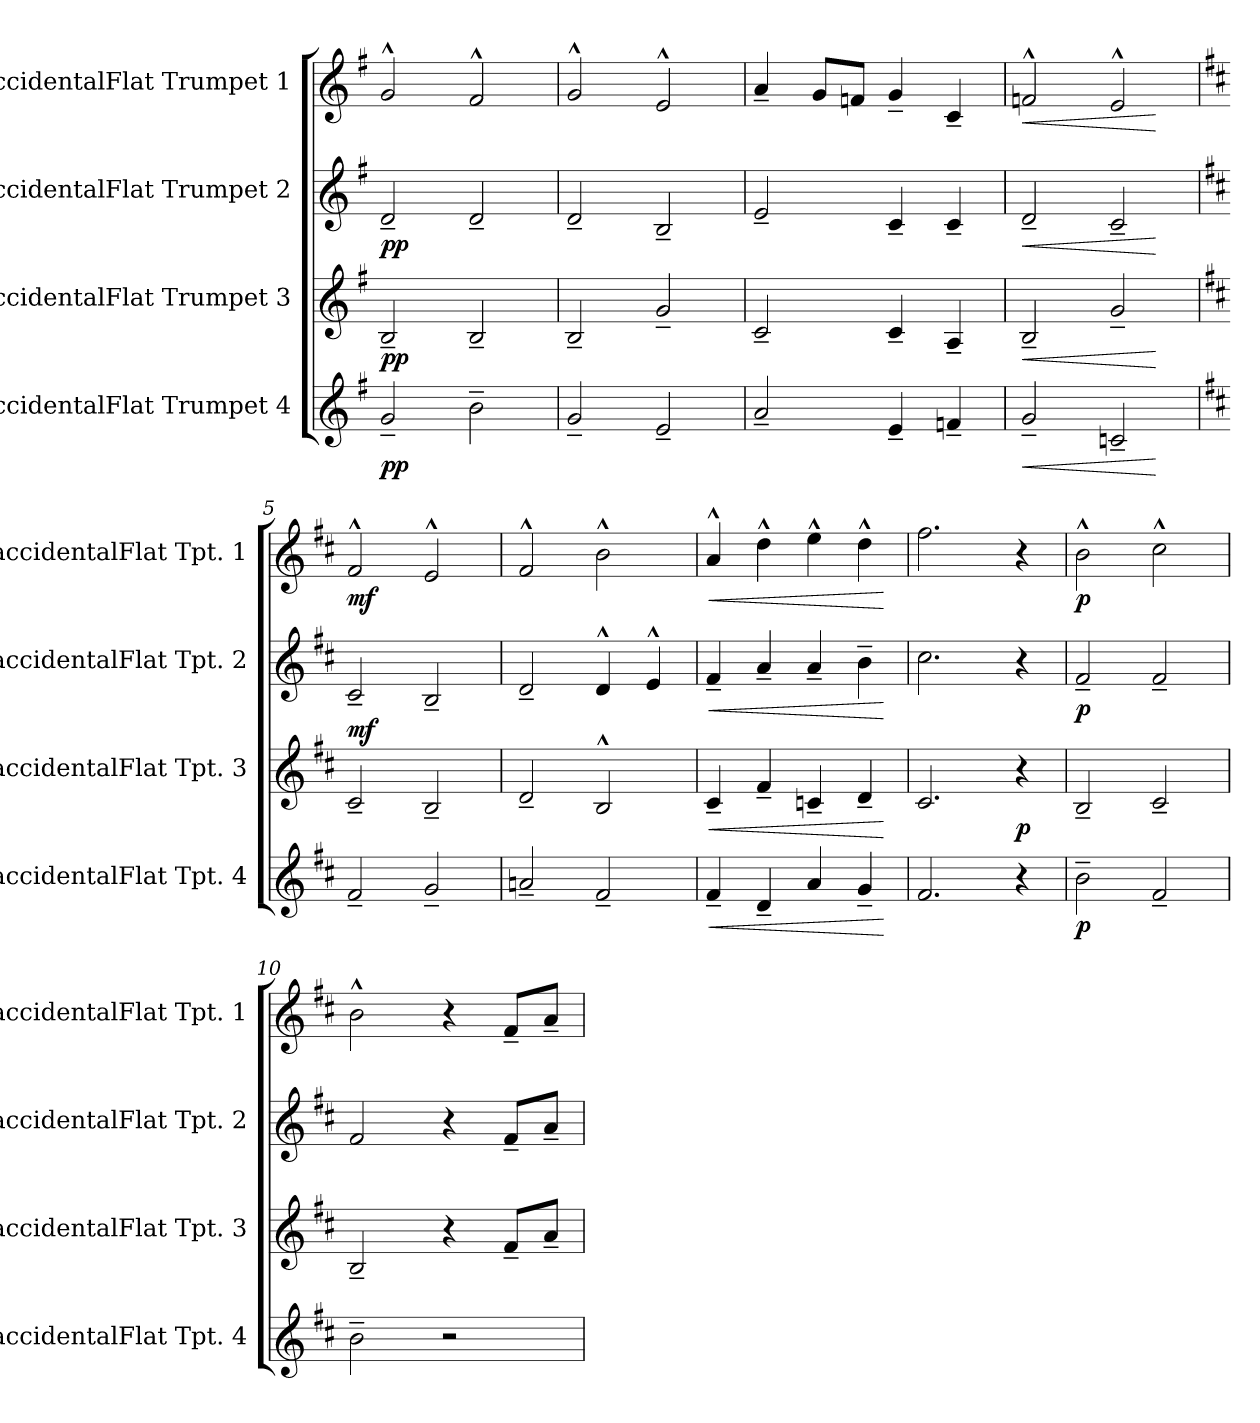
**kern	**dynam	**kern	**dynam	**kern	**dynam	**kern	**dynam
*part4	*part4	*part3	*part3	*part2	*part2	*part1	*part1
*staff4	*staff4	*staff3	*staff3	*staff2	*staff2	*staff1	*staff1
*I"BaccidentalFlat Trumpet 4	*	*I"BaccidentalFlat Trumpet 3	*	*I"BaccidentalFlat Trumpet 2	*	*I"BaccidentalFlat Trumpet 1	*
*I'BaccidentalFlat Tpt. 4	*	*I'BaccidentalFlat Tpt. 3	*	*I'BaccidentalFlat Tpt. 2	*	*I'BaccidentalFlat Tpt. 1	*
*clefG2	*	*clefG2	*	*clefG2	*	*clefG2	*
*ITrd1c2	*	*ITrd1c2	*	*ITrd1c2	*	*ITrd1c2	*
*k[b-]	*	*k[b-]	*	*k[b-]	*	*k[b-]	*
=1	=1	=1	=1	=1	=1	=1	=1
!	!LO:DY:b	!	!LO:DY:b	!	!LO:DY:b	!	!LO:DY:b
2f~/	pp	2A~/	pp	2c~/	pp	2f^^/	other-dynamics
2a~\	.	2A~/	.	2c~/	.	2e^^/	.
=2	=2	=2	=2	=2	=2	=2	=2
2f~/	.	2A~/	.	2c~/	.	2f^^/	.
2d~/	.	2f~/	.	2A~/	.	2d^^/	.
=3	=3	=3	=3	=3	=3	=3	=3
2g~/	.	2B-~/	.	2d~/	.	4g~/	.
.	.	.	.	.	.	8f/L	.
.	.	.	.	.	.	8e-X/J	.
4d~/	.	4B-~/	.	4B-~/	.	4f~/	.
4e-X~/	.	4G~/	.	4B-~/	.	4B-~/	.
=4	=4	=4	=4	=4	=4	=4	=4
!	!LO:HP:b	!	!LO:HP:b	!	!LO:HP:b	!	!LO:HP:b
2f~/	<	2A~/	<	2c~/	<	2e-X^^/	<
2B-X~/	.	2f~/	.	2B-~/	.	2d^^/	.
.	[	.	[	.	[	.	[
=5	=5	=5	=5	=5	=5	=5	=5
*k[]	*	*k[]	*	*k[]	*	*k[]	*
!	!LO:DY:a	!	!	!	!	!	!
!	!LO:DY:n=1:b	!	!LO:DY:a	!	!	!	!LO:DY:b
2e~/	mf mf	2B~/	mf	2B~/	.	2e^^/	mf
2f~/	.	2A~/	.	2A~/	.	2d^^/	.
=6	=6	=6	=6	=6	=6	=6	=6
2gn~/	.	2c~/	.	2c~/	.	2e^^/	.
2e~/	.	2A^^/	.	4c^^/	.	2a^^\	.
.	.	.	.	4d^^/	.	.	.
=7	=7	=7	=7	=7	=7	=7	=7
!	!LO:HP:b	!	!LO:HP:b	!	!LO:HP:b	!	!LO:HP:b
4e~/	<	4B~/	<	4e~/	<	4g^^/	<
4c~/	.	4e~/	.	4g~/	.	4cc^^\	.
4g/	.	4B-X~/	.	4g~/	.	4dd^^\	.
4f~/	.	4c~/	.	4a~\	.	4cc^^\	.
.	[	.	[	.	[	.	[
=8	=8	=8	=8	=8	=8	=8	=8
2.e/	.	2.B/	.	2.b\	.	2.ee\	.
!	!	!	!LO:DY:b	!	!	!	!
4r	.	4r	p	4r	.	4r	.
!!LO:LB:g=z
=9	=9	=9	=9	=9	=9	=9	=9
!	!LO:DY:b	!	!	!	!LO:DY:b	!	!LO:DY:b
2a~\	p	2A~/	.	2e~/	p	2a^^\	p
2e~/	.	2B~/	.	2e~/	.	2b^^\	.
=10	=10	=10	=10	=10	=10	=10	=10
2a~\	.	2A~/	.	2e/	.	2a^^\	.
2r	.	4r	.	4r	.	4r	.
.	.	8e~/L	.	8e~/L	.	8e~/L	.
.	.	8g~/J	.	8g~/J	.	8g~/J	.
=	=	=	=	=	=	=	=
*-	*-	*-	*-	*-	*-	*-	*-
